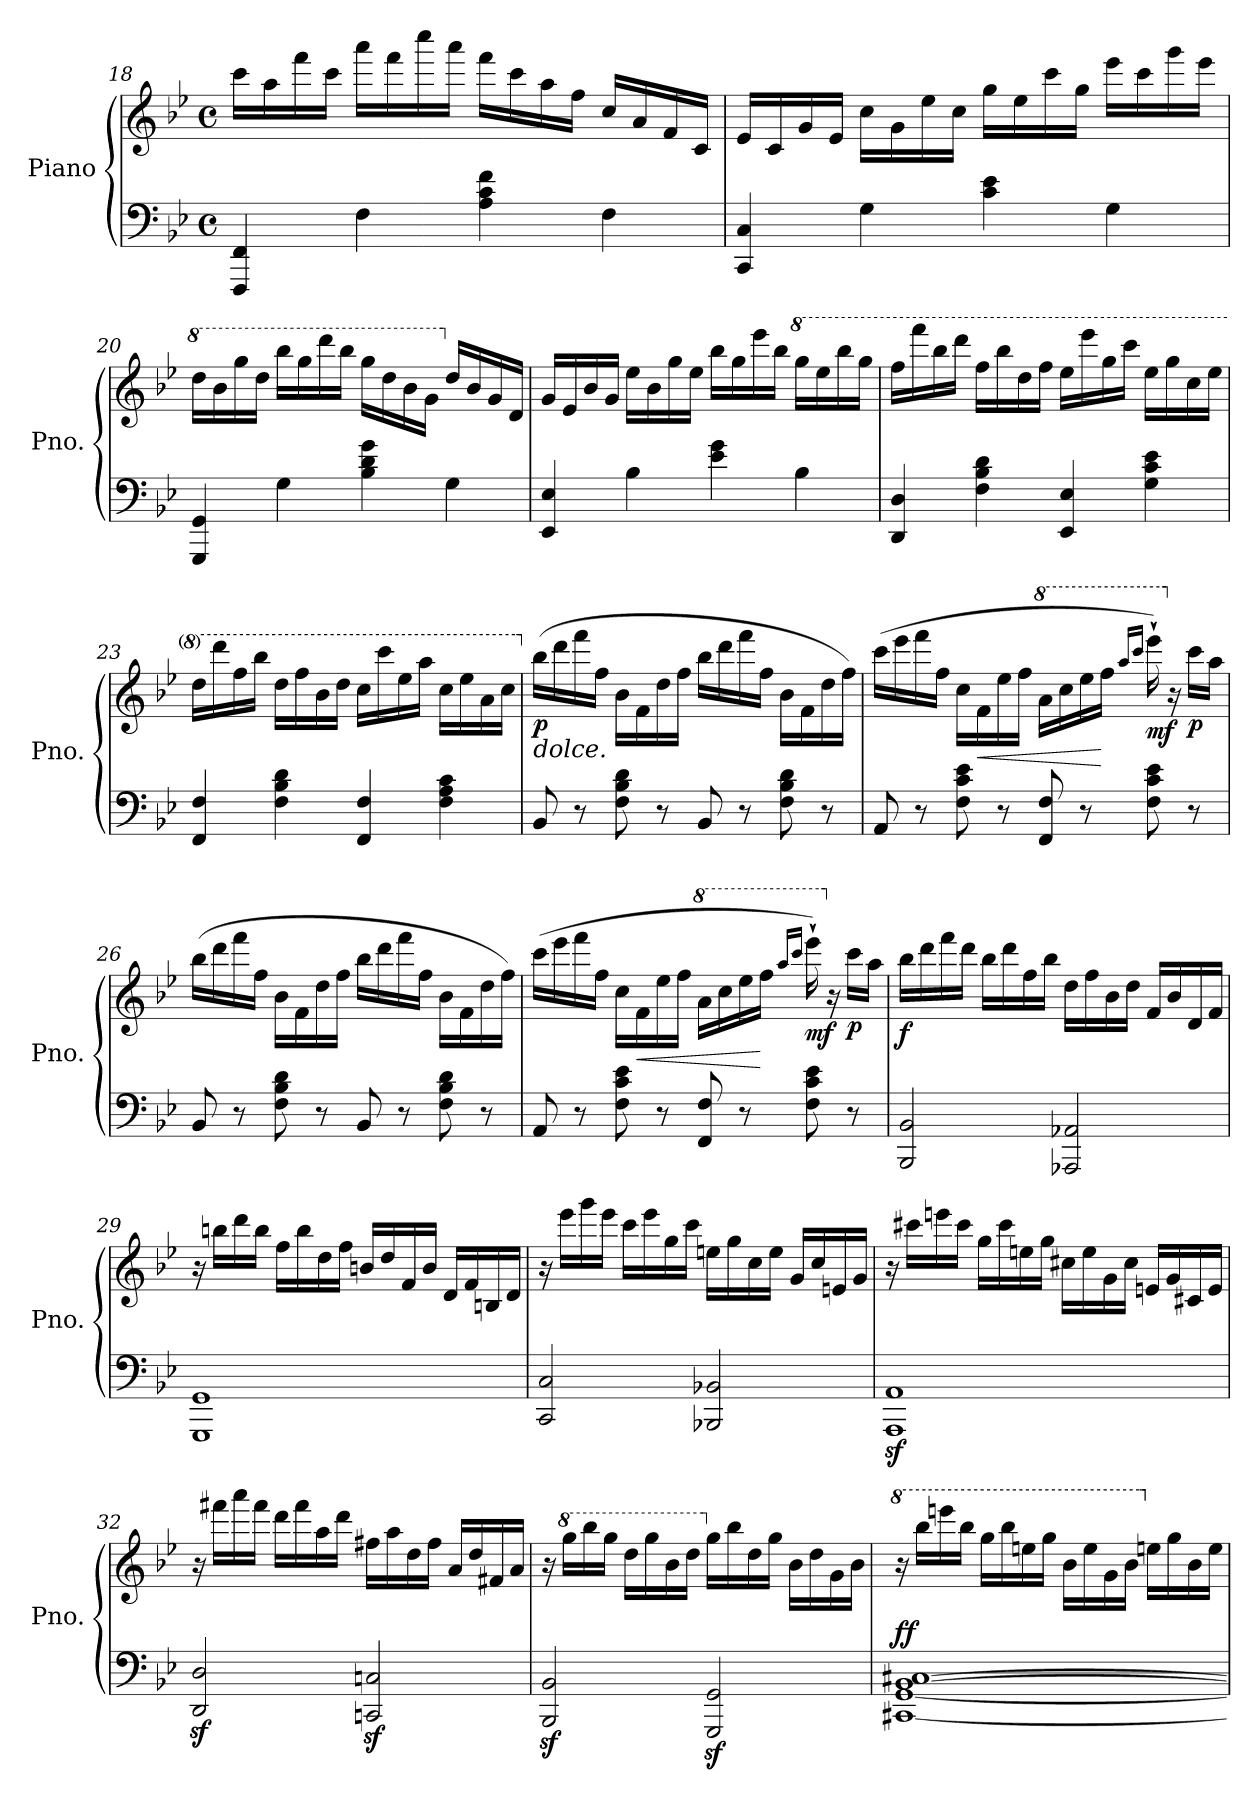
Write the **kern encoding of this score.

**kern	**kern	**dynam
*part1	*part1	*part1
*staff2	*staff1	*staff1/2
*I"Piano	*	*
*I'Pno.	*	*
*clefF4	*clefG2	*
*k[b-e-]	*k[b-e-]	*
*M4/4	*M4/4	*
*met(c)	*met(c)	*
=18	=18	=18
4FFF/ 4FF/	16ccc\LL	.
.	16aa\	.
.	16fff\	.
.	16ccc\JJ	.
4F\	16aaa\LL	.
.	16fff\	.
.	16cccc\	.
.	16aaa\JJ	.
4A\ 4c\ 4f\	16fff\LL	.
.	16ccc\	.
.	16aa\	.
.	16ff\JJ	.
4F\	16cc/LL	.
.	16a/	.
.	16f/	.
.	16c/JJ	.
!!LO:LB:g=z
=19	=19	=19
4CC/ 4C/	16e-/LL	.
.	16c/	.
.	16g/	.
.	16e-/JJ	.
4G\	16cc\LL	.
.	16g\	.
.	16ee-\	.
.	16cc\JJ	.
4c\ 4e-\	16gg\LL	.
.	16ee-\	.
.	16ccc\	.
.	16gg\JJ	.
4G\	16eee-\LL	.
.	16ccc\	.
.	16ggg\	.
.	16eee-\JJ	.
=20	=20	=20
*	*8va	*
4GGG/ 4GG/	16ddd\LL	.
.	16bb-\	.
.	16ggg\	.
.	16ddd\JJ	.
4G\	16bbb-\LL	.
.	16ggg\	.
.	16dddd\	.
.	16bbb-\JJ	.
4B-\ 4d\ 4g\	16ggg\LL	.
.	16ddd\	.
.	16bb-\	.
.	16gg\JJ	.
*	*X8va	*
4G\	16dd/LL	.
.	16b-/	.
.	16g/	.
.	16d/JJ	.
=21	=21	=21
4EE-/ 4E-/	16g/LL	.
.	16e-/	.
.	16b-/	.
.	16g/JJ	.
4B-\	16ee-\LL	.
.	16b-\	.
.	16gg\	.
.	16ee-\JJ	.
4e-\ 4g\	16bb-\LL	.
.	16gg\	.
.	16eee-\	.
.	16bb-\JJ	.
*	*8va	*
4B-\	16ggg\LL	.
.	16eee-\	.
.	16bbb-\	.
.	16ggg\JJ	.
!!LO:PB:g=z
=22	=22	=22
4DD/ 4D/	16fff\LL	.
.	16ffff\	.
.	16bbb-\	.
.	16dddd\JJ	.
4F\ 4B-\ 4d\	16fff\LL	.
.	16bbb-\	.
.	16ddd\	.
.	16fff\JJ	.
4EE-/ 4E-/	16eee-\LL	.
.	16eeee-\	.
.	16ggg\	.
.	16cccc\JJ	.
4G\ 4c\ 4e-\	16eee-\LL	.
.	16ggg\	.
.	16ccc\	.
.	16eee-\JJ	.
=23	=23	=23
4FF/ 4F/	16ddd\LL	.
.	16dddd\	.
.	16fff\	.
.	16bbb-\JJ	.
4F\ 4B-\ 4d\	16ddd\LL	.
.	16fff\	.
.	16bb-\	.
.	16ddd\JJ	.
4FF/ 4F/	16ccc\LL	.
.	16cccc\	.
.	16eee-\	.
.	16aaa\JJ	.
4F\ 4A\ 4c\	16ccc\LL	.
.	16eee-\	.
.	16aa\	.
.	16ccc\JJ	.
=24	=24	=24
*	*X8va	*
!	!LO:TX:b:i:t=dolce.	!
!	!	!LO:DY:b
8BB-/	(>16bb-\LL	p
.	16ddd\	.
8r	16fff\	.
.	16ff\JJ	.
8F\ 8B-\ 8d\	16b-\LL	.
.	16f\	.
8r	16dd\	.
.	16ff\JJ	.
8BB-/	16bb-\LL	.
.	16ddd\	.
8r	16fff\	.
.	16ff\JJ	.
8F\ 8B-\ 8d\	16b-\LL	.
.	16f\	.
8r	16dd\	.
.	16ff\JJ)	.
!!LO:LB:g=z
=25	=25	=25
8AA/	(>16ccc\LL	.
.	16eee-\	.
8r	16fff\	.
.	16ff\JJ	.
8F\ 8c\ 8e-\	16cc\LL	.
!	!	!LO:HP:b
.	16f\	<
8r	16ee-\	.
.	16ff\JJ	.
*	*8va	*
8FF/ 8F/	16aa\LL	.
.	16ccc\	.
8r	16eee-\	.
.	16fff\JJ	[
.	16qaaa/LL	.
.	16qcccc/JJ	.
!	!	!LO:DY:b
8F\ 8c\ 8e-\	16eeee-`\)	mf
*	*X8va	*
.	16r	.
!	!	!LO:DY:b
8r	16ccc\LL	p
.	16aa\JJ	.
=26	=26	=26
8BB-/	(>16bb-\LL	.
.	16ddd\	.
8r	16fff\	.
.	16ff\JJ	.
8F\ 8B-\ 8d\	16b-\LL	.
.	16f\	.
8r	16dd\	.
.	16ff\JJ	.
8BB-/	16bb-\LL	.
.	16ddd\	.
8r	16fff\	.
.	16ff\JJ	.
8F\ 8B-\ 8d\	16b-\LL	.
.	16f\	.
8r	16dd\	.
.	16ff\JJ)	.
=27	=27	=27
8AA/	(>16ccc\LL	.
.	16eee-\	.
8r	16fff\	.
.	16ff\JJ	.
8F\ 8c\ 8e-\	16cc\LL	.
!	!	!LO:HP:b
.	16f\	<
8r	16ee-\	.
.	16ff\JJ	.
*	*8va	*
8FF/ 8F/	16aa\LL	.
.	16ccc\	.
8r	16eee-\	.
.	16fff\JJ	[
.	16qaaa/LL	.
.	16qcccc/JJ	.
!	!	!LO:DY:b
8F\ 8c\ 8e-\	16eeee-`\)	mf
*	*X8va	*
.	16r	.
!	!	!LO:DY:b
8r	16ccc\LL	p
.	16aa\JJ	.
!!LO:LB:g=z
=28	=28	=28
!	!	!LO:DY:b
2BBB-/ 2BB-/	16bb-\LL	f
.	16ddd\	.
.	16fff\	.
.	16ddd\JJ	.
.	16bb-\LL	.
.	16ddd\	.
.	16ff\	.
.	16bb-\JJ	.
2AAA-X/ 2AA-X/	16dd\LL	.
.	16ff\	.
.	16b-\	.
.	16dd\JJ	.
.	16f/LL	.
.	16b-/	.
.	16d/	.
.	16f/JJ	.
=29	=29	=29
1GGG 1GG	16r	.
.	16bbn\LL	.
.	16ddd\	.
.	16bb\JJ	.
.	16ff\LL	.
.	16bb\	.
.	16dd\	.
.	16ff\JJ	.
.	16bn/LL	.
.	16dd/	.
.	16f/	.
.	16b/JJ	.
.	16d/LL	.
.	16f/	.
.	16Bn/	.
.	16d/JJ	.
=30	=30	=30
2CC/ 2C/	16r	.
.	16eee-\LL	.
.	16ggg\	.
.	16eee-\JJ	.
.	16ccc\LL	.
.	16eee-\	.
.	16gg\	.
.	16ccc\JJ	.
2BBB-X/ 2BB-X/	16een\LL	.
.	16gg\	.
.	16cc\	.
.	16ee\JJ	.
.	16g/LL	.
.	16cc/	.
.	16en/	.
.	16g/JJ	.
!!LO:LB:g=z
=31	=31	=31
1AAAz> 1AAz>	16r	.
.	16ccc#X\LL	.
.	16eeen\	.
.	16ccc#\JJ	.
.	16gg\LL	.
.	16ccc#\	.
.	16een\	.
.	16gg\JJ	.
.	16cc#X\LL	.
.	16ee\	.
.	16g\	.
.	16cc#\JJ	.
.	16en/LL	.
.	16g/	.
.	16c#X/	.
.	16e/JJ	.
=32	=32	=32
2DD/z> 2D/z>	16r	.
.	16fff#X\LL	.
.	16aaa\	.
.	16fff#\JJ	.
.	16ddd\LL	.
.	16fff#\	.
.	16aa\	.
.	16ddd\JJ	.
2CCn/z> 2Cn/z>	16ff#X\LL	.
.	16aa\	.
.	16dd\	.
.	16ff#\JJ	.
.	16a/LL	.
.	16dd/	.
.	16f#X/	.
.	16a/JJ	.
=33	=33	=33
2BBB-/z> 2BB-/z>	16r	.
*	*8va	*
.	16ggg\LL	.
.	16bbb-\	.
.	16ggg\JJ	.
.	16ddd\LL	.
.	16ggg\	.
.	16bb-\	.
.	16ddd\JJ	.
*	*X8va	*
2GGG/z> 2GG/z>	16gg\LL	.
.	16bb-\	.
.	16dd\	.
.	16gg\JJ	.
.	16b-\LL	.
.	16dd\	.
.	16g\	.
.	16b-\JJ	.
!!LO:LB:g=z
=34	=34	=34
*	*8va	*
!	!	!LO:DY:a=2
[1CC#X [1GG [1BB- [1C#X	16r	ff
.	16bbb-\LL	.
.	16eeeen\	.
.	16bbb-\JJ	.
.	16ggg\LL	.
.	16bbb-\	.
.	16eeen\	.
.	16ggg\JJ	.
.	16bb-\LL	.
.	16eee\	.
.	16gg\	.
.	16bb-\JJ	.
*	*X8va	*
.	16een\LL	.
.	16gg\	.
.	16b-\	.
.	16ee\JJ	.
=	=	=
*-	*-	*-
